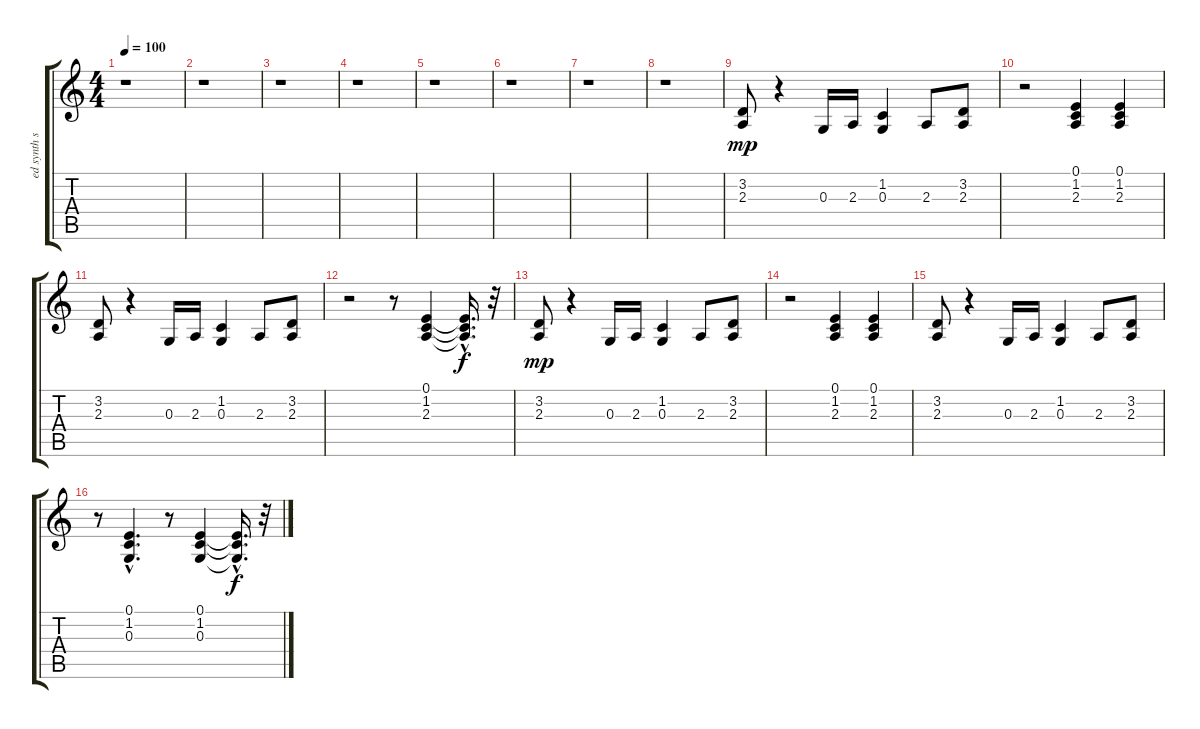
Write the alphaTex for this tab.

\track ("ed synth strings2" "ed synth s") {instrument synthstrings2}
\staff {score tabs}
\tuning (E4 B3 G3 D3 A2 E2) {hide}
\ts (4 4)
\tempo 100
\clef g2
\ks c
r.1{dy f} |
r.1 |
r.1 |
r.1 |
r.1 |
r.1 |
r.1 |
r.1 |
(3.2 2.3).8{dy mp} r.4 0.3.16 2.3.16 (1.2 0.3).4 2.3.8 (3.2 2.3).8 |
r.2 (0.1 1.2 2.3).4 (0.1 1.2 2.3).4 |
(3.2 2.3).8 r.4 0.3.16 2.3.16 (1.2 0.3).4 2.3.8 (3.2 2.3).8 |
r.2 r.8 (0.1 1.2 2.3).4 (0.1{hac t} 1.2{hac t} 2.3{hac t}).16{d dy f} r.32 |
(3.2 2.3).8{dy mp} r.4 0.3.16 2.3.16 (1.2 0.3).4 2.3.8 (3.2 2.3).8 |
r.2 (0.1 1.2 2.3).4 (0.1 1.2 2.3).4 |
(3.2 2.3).8 r.4 0.3.16 2.3.16 (1.2 0.3).4 2.3.8 (3.2 2.3).8 |
r.8 (0.1{hac} 1.2{hac} 0.3{hac}).4{d} r.8 (0.1 1.2 0.3).4 (0.1{hac t} 1.2{hac t} 0.3{hac t}).16{d dy f} r.32
